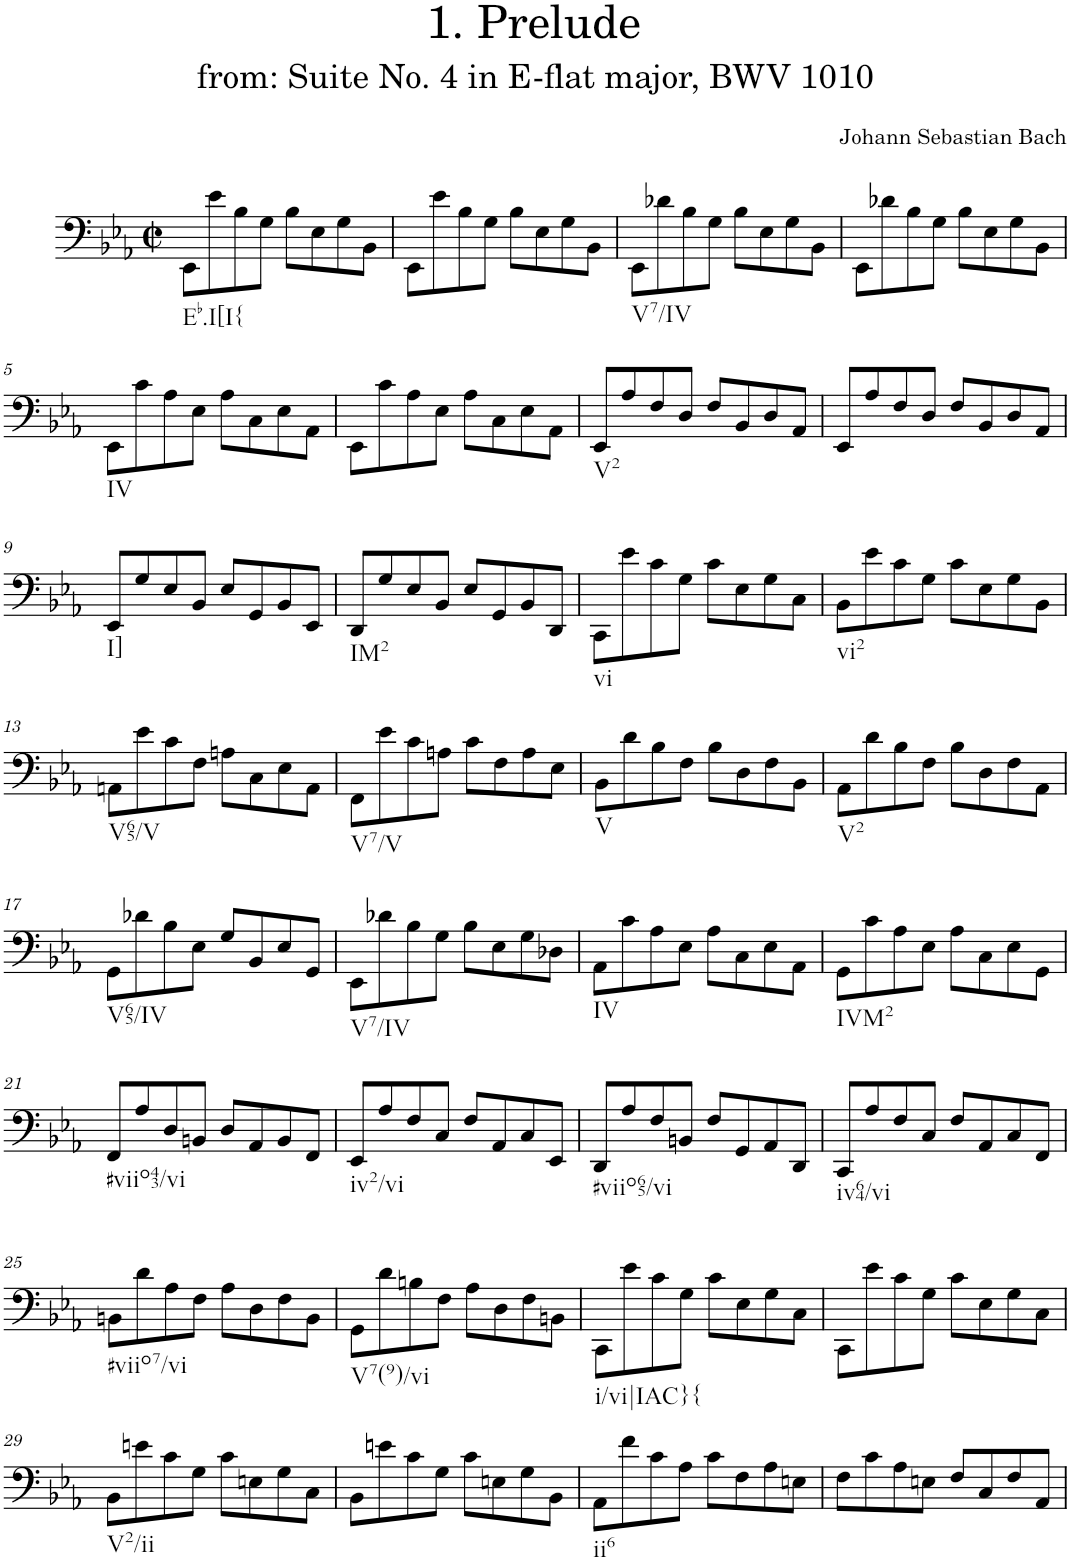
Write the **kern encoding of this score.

**kern
*part1
*staff1
*I"Piano
*I'Pno.
*clefF4
*k[b-e-a-]
*M2/2
*met(c|)
=1
!LO:TX:b:t=Eb.I[I{
8EE-\L
8e-\
8B-\
8G\J
8B-\L
8E-\
8G\
8BB-\J
=2
8EE-\L
8e-\
8B-\
8G\J
8B-\L
8E-\
8G\
8BB-\J
=3
!LO:TX:b:t=V7/IV
8EE-\L
8d-X\
8B-\
8G\J
8B-\L
8E-\
8G\
8BB-\J
=4
8EE-\L
8d-X\
8B-\
8G\J
8B-\L
8E-\
8G\
8BB-\J
!!LO:LB:g=z
=5
!LO:TX:b:t=IV
8EE-\L
8c\
8A-\
8E-\J
8A-\L
8C\
8E-\
8AA-\J
=6
8EE-\L
8c\
8A-\
8E-\J
8A-\L
8C\
8E-\
8AA-\J
=7
!LO:TX:b:t=V2
8EE-/L
8A-/
8F/
8D/J
8F/L
8BB-/
8D/
8AA-/J
=8
8EE-/L
8A-/
8F/
8D/J
8F/L
8BB-/
8D/
8AA-/J
!!LO:LB:g=z
=9
!LO:TX:b:t=I]
8EE-/L
8G/
8E-/
8BB-/J
8E-/L
8GG/
8BB-/
8EE-/J
=10
!LO:TX:b:t=IM2
8DD/L
8G/
8E-/
8BB-/J
8E-/L
8GG/
8BB-/
8DD/J
=11
!LO:TX:b:t=vi
8CC\L
8e-\
8c\
8G\J
8c\L
8E-\
8G\
8C\J
=12
!LO:TX:b:t=vi2
8BB-\L
8e-\
8c\
8G\J
8c\L
8E-\
8G\
8BB-\J
!!LO:LB:g=z
=13
!LO:TX:b:t=V65/V
8AAn\L
8e-\
8c\
8F\J
8An\L
8C\
8E-\
8AA\J
=14
!LO:TX:b:t=V7/V
8FF\L
8e-\
8c\
8An\J
8c\L
8F\
8A\
8E-\J
=15
!LO:TX:b:t=V
8BB-\L
8d\
8B-\
8F\J
8B-\L
8D\
8F\
8BB-\J
=16
!LO:TX:b:t=V2
8AA-\L
8d\
8B-\
8F\J
8B-\L
8D\
8F\
8AA-\J
!!LO:LB:g=z
=17
!LO:TX:b:t=V65/IV
8GG\L
8d-X\
8B-\
8E-\J
8G/L
8BB-/
8E-/
8GG/J
=18
!LO:TX:b:t=V7/IV
8EE-\L
8d-X\
8B-\
8G\J
8B-\L
8E-\
8G\
8D-X\J
=19
!LO:TX:b:t=IV
8AA-\L
8c\
8A-\
8E-\J
8A-\L
8C\
8E-\
8AA-\J
=20
!LO:TX:b:t=IVM2
8GG\L
8c\
8A-\
8E-\J
8A-\L
8C\
8E-\
8GG\J
!!LO:LB:g=z
=21
!LO:TX:b:t=#viio43/vi
8FF/L
8A-/
8D/
8BBn/J
8D/L
8AA-/
8BB/
8FF/J
=22
!LO:TX:b:t=iv2/vi
8EE-/L
8A-/
8F/
8C/J
8F/L
8AA-/
8C/
8EE-/J
=23
!LO:TX:b:t=#viio65/vi
8DD/L
8A-/
8F/
8BBn/J
8F/L
8GG/
8AA-/
8DD/J
=24
!LO:TX:b:t=iv64/vi
8CC/L
8A-/
8F/
8C/J
8F/L
8AA-/
8C/
8FF/J
!!LO:LB:g=z
=25
!LO:TX:b:t=#viio7/vi
8BBn\L
8d\
8A-\
8F\J
8A-\L
8D\
8F\
8BB\J
=26
!LO:TX:b:t=V7(9)/vi
8GG\L
8d\
8Bn\
8F\J
8A-\L
8D\
8F\
8BBn\J
=27
!LO:TX:b:t=i/vi|IAC}{
8CC\L
8e-\
8c\
8G\J
8c\L
8E-\
8G\
8C\J
=28
8CC\L
8e-\
8c\
8G\J
8c\L
8E-\
8G\
8C\J
!!LO:LB:g=z
=29
!LO:TX:b:t=V2/ii
8BB-\L
8en\
8c\
8G\J
8c\L
8En\
8G\
8C\J
=30
8BB-\L
8en\
8c\
8G\J
8c\L
8En\
8G\
8BB-\J
=31
!LO:TX:b:t=ii6
8AA-\L
8f\
8c\
8A-\J
8c\L
8F\
8A-\
8En\J
=32
8F\L
8c\
8A-\
8En\J
8F/L
8C/
8F/
8AA-/J
=
*-
